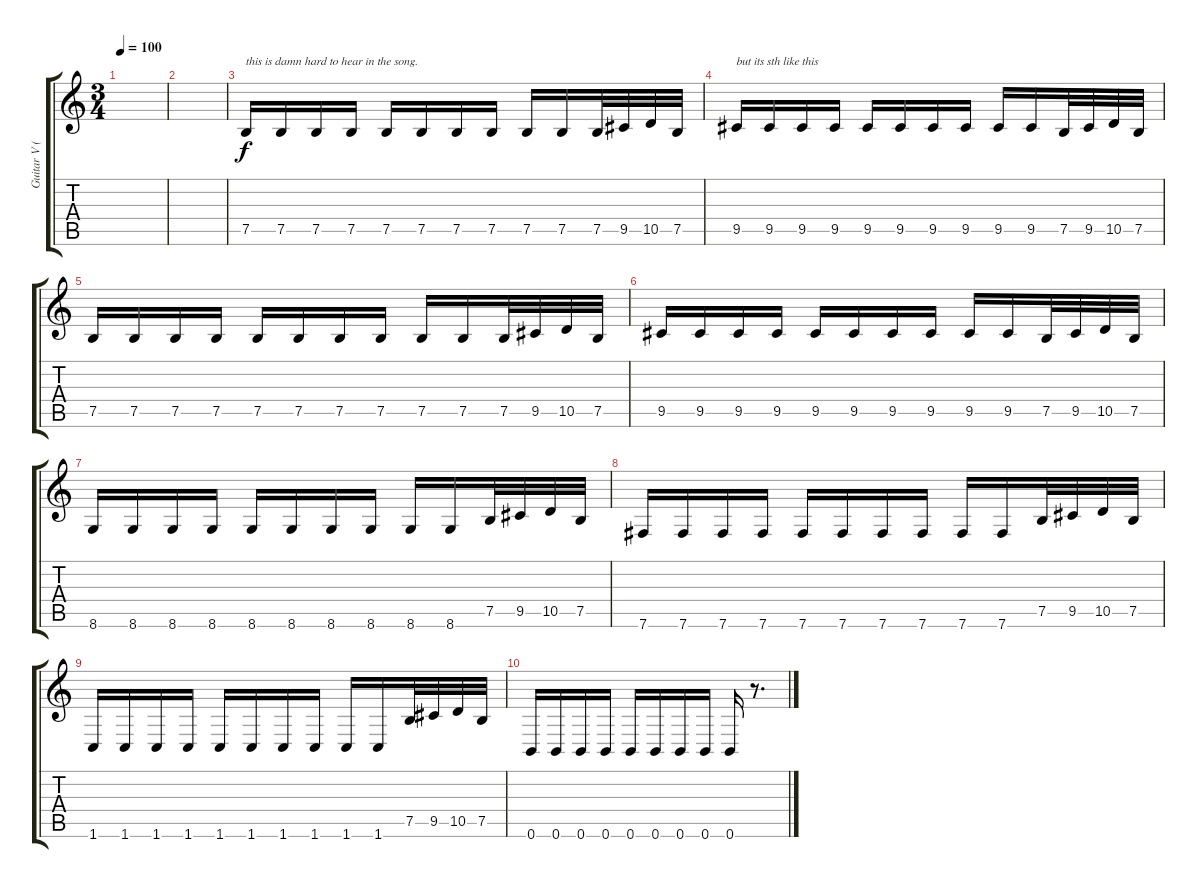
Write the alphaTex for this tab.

\track ("Guitar V (dist.)" "Guitar V (") {instrument distortionguitar}
\staff {score tabs}
\tuning (B3 Gb3 D3 A2 E2 B1) {hide}
\ts (3 4)
\tempo 100
\clef g2
\ks c
|
|
7.5.16{txt "this is damn hard to hear in the song. "} 7.5.16 7.5.16 7.5.16 7.5.16 7.5.16 7.5.16 7.5.16 7.5.16 7.5.16 7.5.32 9.5.32 10.5.32 7.5.32 |
9.5.16{txt "but its sth like this"} 9.5.16 9.5.16 9.5.16 9.5.16 9.5.16 9.5.16 9.5.16 9.5.16 9.5.16 7.5.32 9.5.32 10.5.32 7.5.32 |
7.5.16 7.5.16 7.5.16 7.5.16 7.5.16 7.5.16 7.5.16 7.5.16 7.5.16 7.5.16 7.5.32 9.5.32 10.5.32 7.5.32 |
9.5.16 9.5.16 9.5.16 9.5.16 9.5.16 9.5.16 9.5.16 9.5.16 9.5.16 9.5.16 7.5.32 9.5.32 10.5.32 7.5.32 |
8.6.16 8.6.16 8.6.16 8.6.16 8.6.16 8.6.16 8.6.16 8.6.16 8.6.16 8.6.16 7.5.32 9.5.32 10.5.32 7.5.32 |
7.6.16 7.6.16 7.6.16 7.6.16 7.6.16 7.6.16 7.6.16 7.6.16 7.6.16 7.6.16 7.5.32 9.5.32 10.5.32 7.5.32 |
1.6.16 1.6.16 1.6.16 1.6.16 1.6.16 1.6.16 1.6.16 1.6.16 1.6.16 1.6.16 7.5.32 9.5.32 10.5.32 7.5.32 |
0.6.16 0.6.16 0.6.16 0.6.16 0.6.16 0.6.16 0.6.16 0.6.16 0.6.16 r.8{d}
